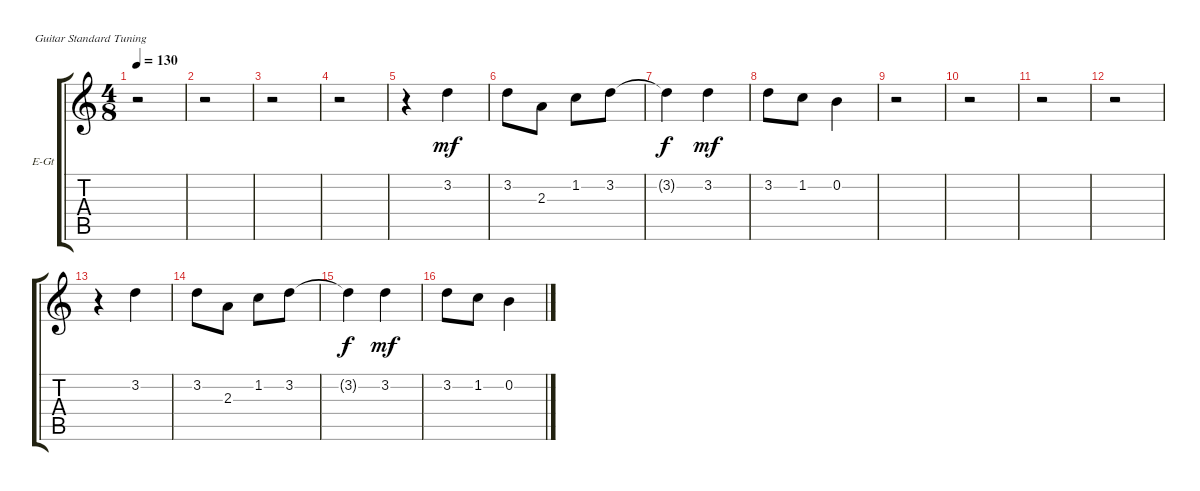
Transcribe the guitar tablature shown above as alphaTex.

\bracketExtendMode groupsimilarinstruments
\firstSystemTrackNameOrientation horizontal
\otherSystemsTrackNameOrientation horizontal
\track ("Гитара 2" "E-Gt") {instrument distortionguitar}
\staff {score tabs}
\tuning (E4 B3 G3 D3 A2 E2)
\ts (4 8)
\tempo 130
\clef g2
\ks c
r.2{dy mf} |
r.2 |
r.2 |
r.2 |
r.4 3.2.4 |
3.2.8 2.3.8 1.2.8 3.2.8 |
3.2{t}.4{dy f} 3.2.4{dy mf} |
3.2.8 1.2.8 0.2.4 |
r.2 |
r.2 |
r.2 |
r.2 |
r.4 3.2.4 |
3.2.8 2.3.8 1.2.8 3.2.8 |
3.2{t}.4{dy f} 3.2.4{dy mf} |
3.2.8 1.2.8 0.2.4
